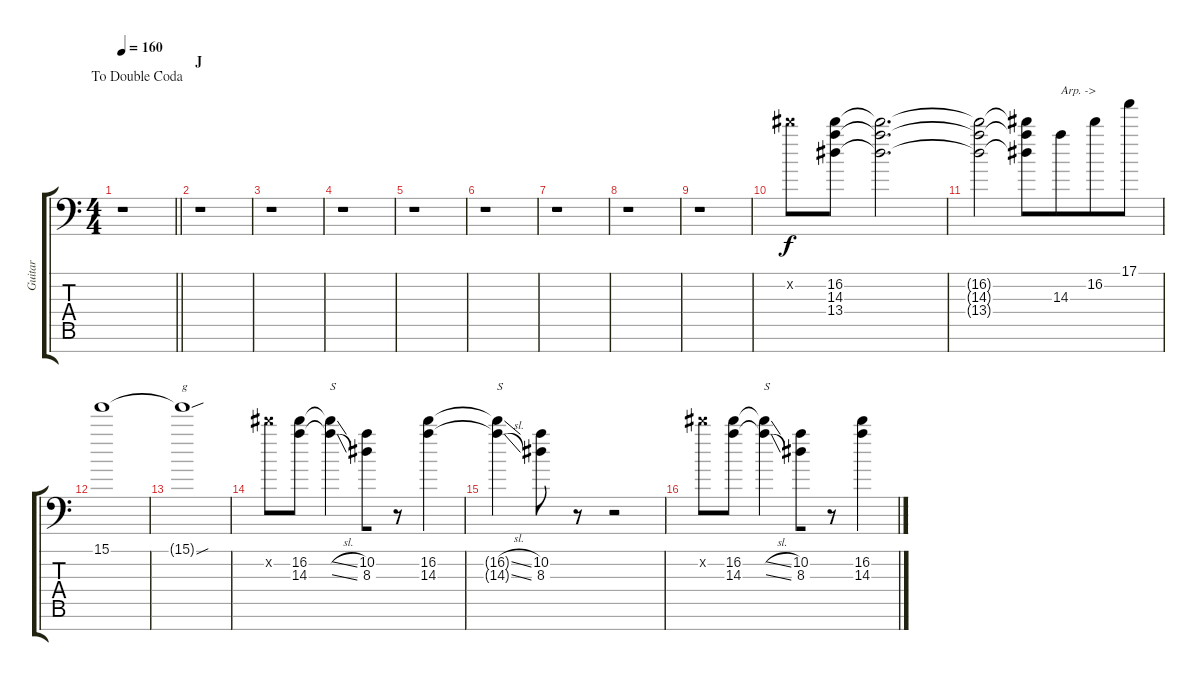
\track ("Guitar" "Guitar") {instrument electricguitarclean}
\staff {score tabs}
\tuning (E4 B3 G3 D3 A2 D2 A1) {hide}
\ts (4 4)
\jump dadoublecoda
\tempo 160
\clef f4
\barLineRight lightlight
\ks c
r.1{dy f} |
\section ("" "J")
r.1 |
r.1 |
r.1 |
r.1 |
r.1 |
r.1 |
r.1 |
r.1 |
16.2{x}.8 (16.2 14.3 13.4).8 (16.2{t} 14.3{t} 13.4{t}).2{d} |
(16.2{t} 14.3{t} 13.4{t}).2 (16.2{t} 14.3{t} 13.4{t}).8 14.3.8{txt "Arp. ->" beam merge} 16.2.8{beam merge} 17.1.8 |
15.1.1 |
15.1{sou t}.1{txt "g"} |
16.2{x}.8 (16.2 14.3).8 (16.2{sl t} 14.3{sl t}).4{txt "S"} (10.2 8.3).8{beam merge} r.8 (16.2 14.3).4 |
(16.2{sl t} 14.3{sl t}).4{txt "S"} (10.2 8.3).8{beam merge} r.8 r.2 |
16.2{x}.8 (16.2 14.3).8 (16.2{sl t} 14.3{sl t}).4{txt "S"} (10.2 8.3).8{beam merge} r.8 (16.2 14.3).4
